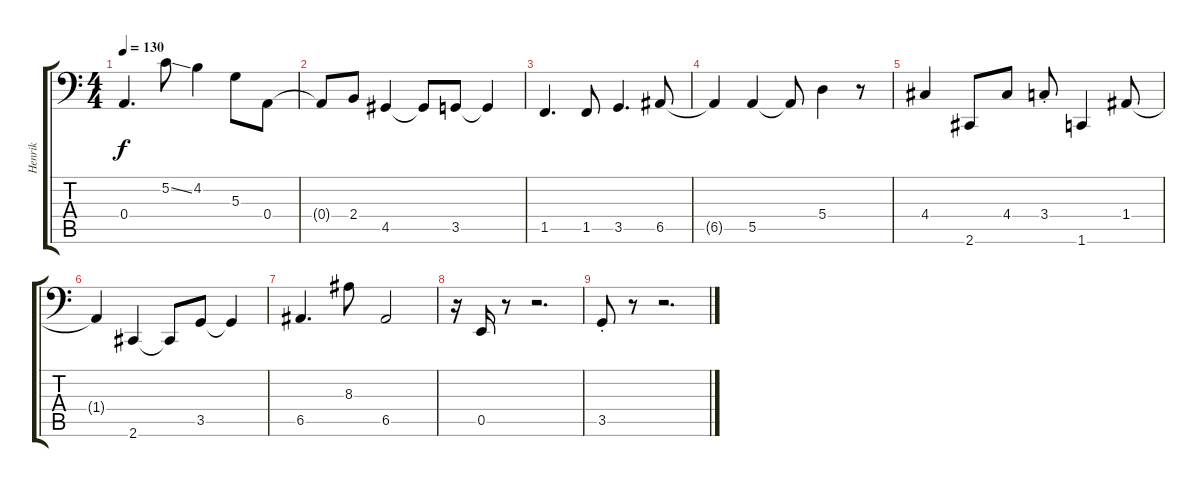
\track ("Henrik" "Henrik") {instrument electricbassfinger}
\staff {score tabs}
\tuning (C3 G2 D2 A1 E1 B0) {hide}
\ts (4 4)
\tempo 130
\clef f4
\ks c
0.4.4{d dy f} 5.2{ss}.8 4.2.4 5.3.8 0.4.8 |
0.4{t}.8 2.4.8 4.5.4 4.5{t}.8 3.5.8 3.5{t}.4 |
1.5.4{d} 1.5.8 3.5.4{d} 6.5.8 |
6.5{t}.4 5.5.4 5.5{t}.8 5.4.4 r.8 |
4.4.4 2.6.8 4.4.8 3.4{st}.8 1.6.4 1.4.8 |
1.4{t}.4 2.6.4 2.6{t}.8 3.5.8 3.5{t}.4 |
6.5.4{d} 8.3.8 6.5.2 |
r.16 0.5.16 r.8 r.2{d} |
3.5{st}.8 r.8 r.2{d}
